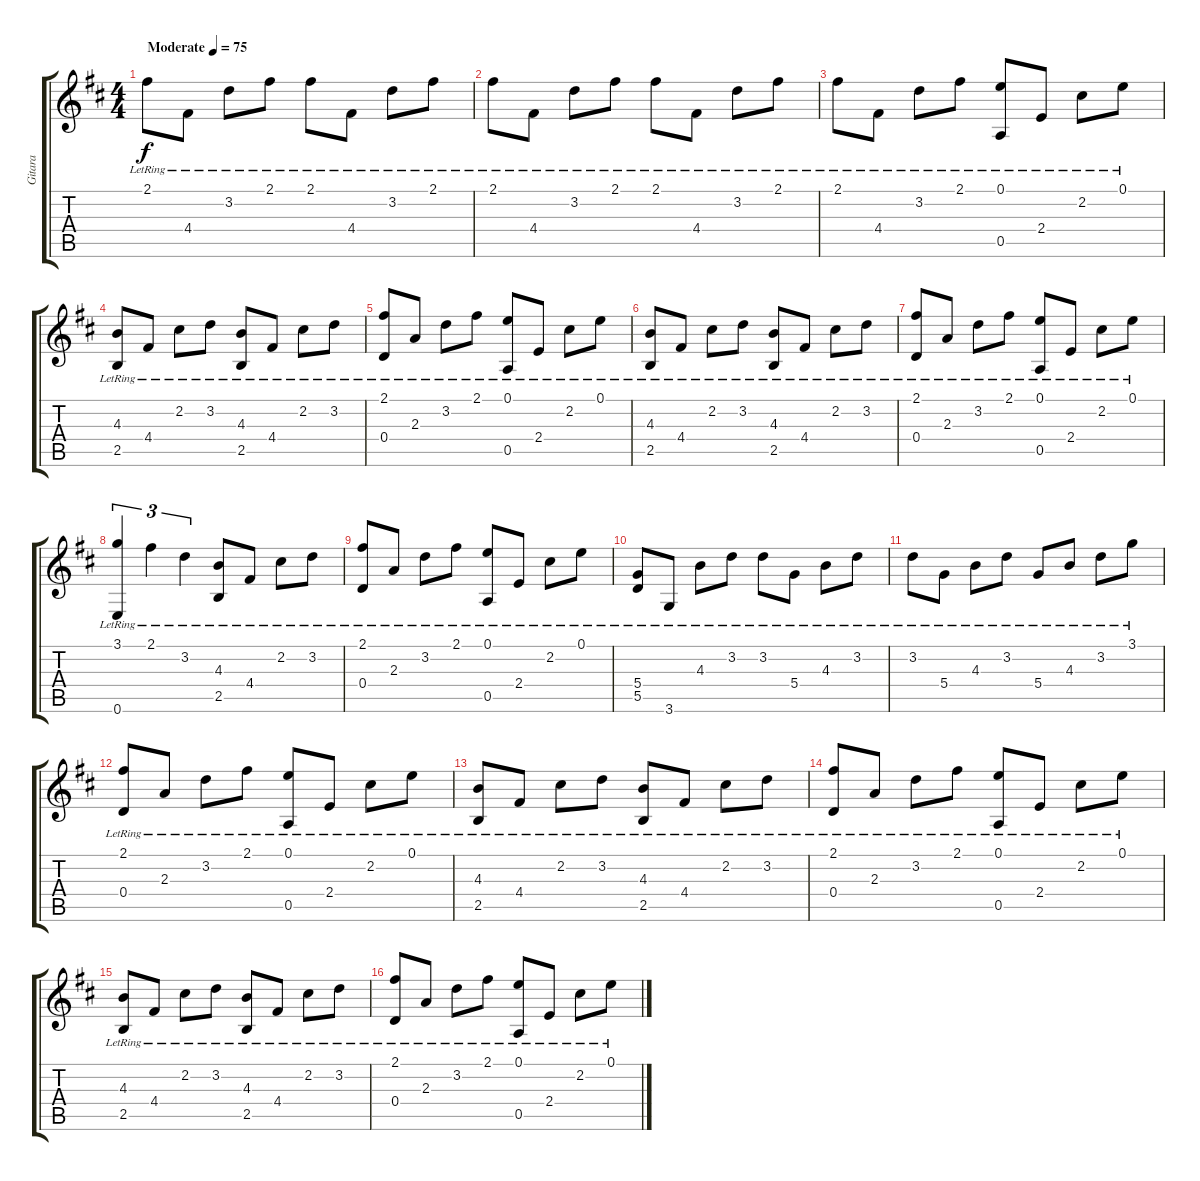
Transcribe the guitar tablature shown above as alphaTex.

\track ("Gitara" "Gitara") {instrument acousticguitarsteel}
\staff {score tabs}
\tuning (E4 B3 G3 D3 A2 E2) {hide}
\ts (4 4)
\tempo (75 "Moderate")
\clef g2
\ks d
2.1{lr}.8{dy f instrument acousticguitarsteel} 4.4{lr}.8 3.2{lr}.8 2.1{lr}.8 2.1{lr}.8 4.4{lr}.8 3.2{lr}.8 2.1{lr}.8 |
2.1{lr}.8 4.4{lr}.8 3.2{lr}.8 2.1{lr}.8 2.1{lr}.8 4.4{lr}.8 3.2{lr}.8 2.1{lr}.8 |
2.1{lr}.8 4.4{lr}.8 3.2{lr}.8 2.1{lr}.8 (0.1{lr} 0.5{lr}).8 2.4{lr}.8 2.2{lr}.8 0.1{lr}.8 |
(4.3{lr} 2.5).8 4.4{lr}.8 2.2{lr}.8 3.2{lr}.8 (4.3{lr} 2.5{lr}).8 4.4{lr}.8 2.2{lr}.8 3.2{lr}.8 |
(2.1{lr} 0.4{lr}).8 2.3{lr}.8 3.2{lr}.8 2.1{lr}.8 (0.1{lr} 0.5{lr}).8 2.4{lr}.8 2.2{lr}.8 0.1{lr}.8 |
(4.3{lr} 2.5).8 4.4{lr}.8 2.2{lr}.8 3.2{lr}.8 (4.3{lr} 2.5{lr}).8 4.4{lr}.8 2.2{lr}.8 3.2{lr}.8 |
(2.1{lr} 0.4{lr}).8 2.3{lr}.8 3.2{lr}.8 2.1{lr}.8 (0.1{lr} 0.5{lr}).8 2.4{lr}.8 2.2{lr}.8 0.1{lr}.8 |
(3.1{lr} 0.6{lr}).4{tu (3 2)} 2.1{lr}.4{tu (3 2)} 3.2{lr}.4{tu (3 2)} (4.3{lr} 2.5{lr}).8 4.4{lr}.8 2.2{lr}.8 3.2{lr}.8 |
(2.1{lr} 0.4{lr}).8 2.3{lr}.8 3.2{lr}.8 2.1{lr}.8 (0.1{lr} 0.5{lr}).8 2.4{lr}.8 2.2{lr}.8 0.1{lr}.8 |
(5.4{lr} 5.5{lr}).8 3.6{lr}.8 4.3{lr}.8 3.2{lr}.8 3.2{lr}.8 5.4{lr}.8 4.3{lr}.8 3.2{lr}.8 |
3.2{lr}.8 5.4{lr}.8 4.3{lr}.8 3.2{lr}.8 5.4{lr}.8 4.3{lr}.8 3.2{lr}.8 3.1{lr}.8 |
(2.1{lr} 0.4{lr}).8 2.3{lr}.8 3.2{lr}.8 2.1{lr}.8 (0.1{lr} 0.5{lr}).8 2.4{lr}.8 2.2{lr}.8 0.1{lr}.8 |
(4.3{lr} 2.5).8 4.4{lr}.8 2.2{lr}.8 3.2{lr}.8 (4.3{lr} 2.5).8 4.4{lr}.8 2.2{lr}.8 3.2{lr}.8 |
(2.1{lr} 0.4{lr}).8 2.3{lr}.8 3.2{lr}.8 2.1{lr}.8 (0.1{lr} 0.5{lr}).8 2.4{lr}.8 2.2{lr}.8 0.1{lr}.8 |
(4.3{lr} 2.5).8 4.4{lr}.8 2.2{lr}.8 3.2{lr}.8 (4.3{lr} 2.5).8 4.4{lr}.8 2.2{lr}.8 3.2{lr}.8 |
(2.1{lr} 0.4{lr}).8 2.3{lr}.8 3.2{lr}.8 2.1{lr}.8 (0.1{lr} 0.5{lr}).8 2.4{lr}.8 2.2{lr}.8 0.1{lr}.8
